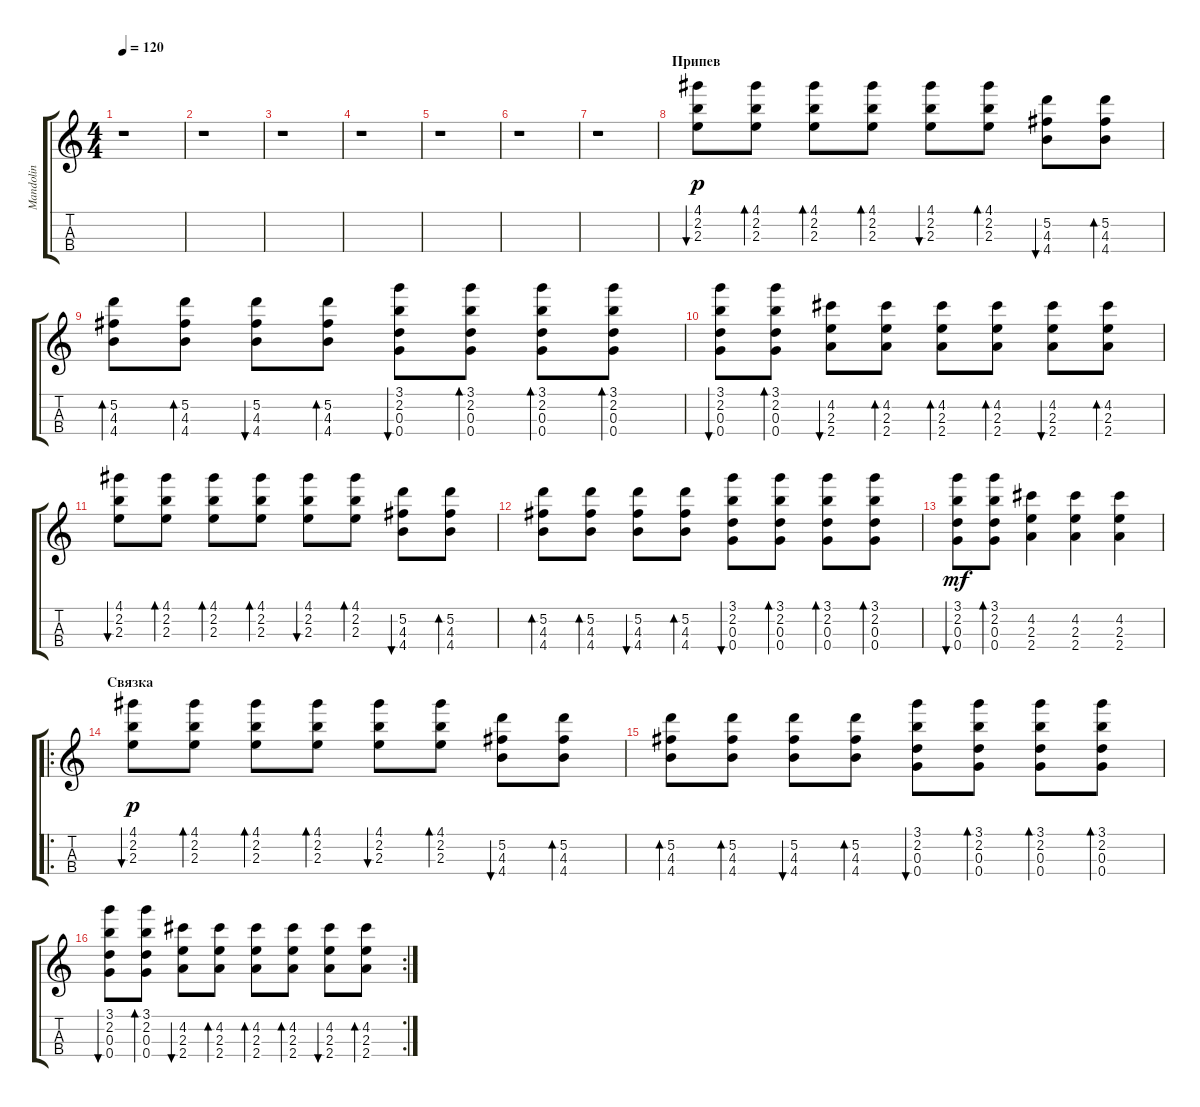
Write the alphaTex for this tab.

\track ("Mandolin" "Mandolin") {instrument acousticguitarsteel}
\staff {score tabs}
\tuning (E5 A4 D4 G3) {hide}
\ts (4 4)
\tempo 120
\clef g2
\ks c
r.1{dy p} |
r.1 |
r.1 |
r.1 |
r.1 |
r.1 |
r.1 |
\section ("" "Припев")
(4.1 2.2 2.3).8{bu 240} (4.1 2.2 2.3).8{bd 240} (4.1 2.2 2.3).8{bd 240} (4.1 2.2 2.3).8{bd 240} (4.1 2.2 2.3).8{bu 240} (4.1 2.2 2.3).8{bd 240} (5.2 4.3 4.4).8{bu 240} (5.2 4.3 4.4).8{bd 240} |
(5.2 4.3 4.4).8{bd 240} (5.2 4.3 4.4).8{bd 240} (5.2 4.3 4.4).8{bu 240} (5.2 4.3 4.4).8{bd 240} (3.1 2.2 0.3 0.4).8{bu 240} (3.1 2.2 0.3 0.4).8{bd 240} (3.1 2.2 0.3 0.4).8{bd 240} (3.1 2.2 0.3 0.4).8{bd 240} |
(3.1 2.2 0.3 0.4).8{bu 240} (3.1 2.2 0.3 0.4).8{bd 240} (4.2 2.3 2.4).8{bu 240} (4.2 2.3 2.4).8{bd 240} (4.2 2.3 2.4).8{bd 240} (4.2 2.3 2.4).8{bd 240} (4.2 2.3 2.4).8{bu 240} (4.2 2.3 2.4).8{bd 240} |
(4.1 2.2 2.3).8{bu 240} (4.1 2.2 2.3).8{bd 240} (4.1 2.2 2.3).8{bd 240} (4.1 2.2 2.3).8{bd 240} (4.1 2.2 2.3).8{bu 240} (4.1 2.2 2.3).8{bd 240} (5.2 4.3 4.4).8{bu 240} (5.2 4.3 4.4).8{bd 240} |
(5.2 4.3 4.4).8{bd 240} (5.2 4.3 4.4).8{bd 240} (5.2 4.3 4.4).8{bu 240} (5.2 4.3 4.4).8{bd 240} (3.1 2.2 0.3 0.4).8{bu 240} (3.1 2.2 0.3 0.4).8{bd 240} (3.1 2.2 0.3 0.4).8{bd 240} (3.1 2.2 0.3 0.4).8{bd 240} |
(3.1 2.2 0.3 0.4).8{bu 240 dy mf} (3.1 2.2 0.3 0.4).8{bd 240} (4.2 2.3 2.4).4 (4.2 2.3 2.4).4 (4.2 2.3 2.4).4 |
\ro
\section ("" "Связка")
(4.1 2.2 2.3).8{bu 240 dy p} (4.1 2.2 2.3).8{bd 240} (4.1 2.2 2.3).8{bd 240} (4.1 2.2 2.3).8{bd 240} (4.1 2.2 2.3).8{bu 240} (4.1 2.2 2.3).8{bd 240} (5.2 4.3 4.4).8{bu 240} (5.2 4.3 4.4).8{bd 240} |
(5.2 4.3 4.4).8{bd 240} (5.2 4.3 4.4).8{bd 240} (5.2 4.3 4.4).8{bu 240} (5.2 4.3 4.4).8{bd 240} (3.1 2.2 0.3 0.4).8{bu 240} (3.1 2.2 0.3 0.4).8{bd 240} (3.1 2.2 0.3 0.4).8{bd 240} (3.1 2.2 0.3 0.4).8{bd 240} |
\rc 2
(3.1 2.2 0.3 0.4).8{bu 240} (3.1 2.2 0.3 0.4).8{bd 240} (4.2 2.3 2.4).8{bu 240} (4.2 2.3 2.4).8{bd 240} (4.2 2.3 2.4).8{bd 240} (4.2 2.3 2.4).8{bd 240} (4.2 2.3 2.4).8{bu 240} (4.2 2.3 2.4).8{bd 240}
